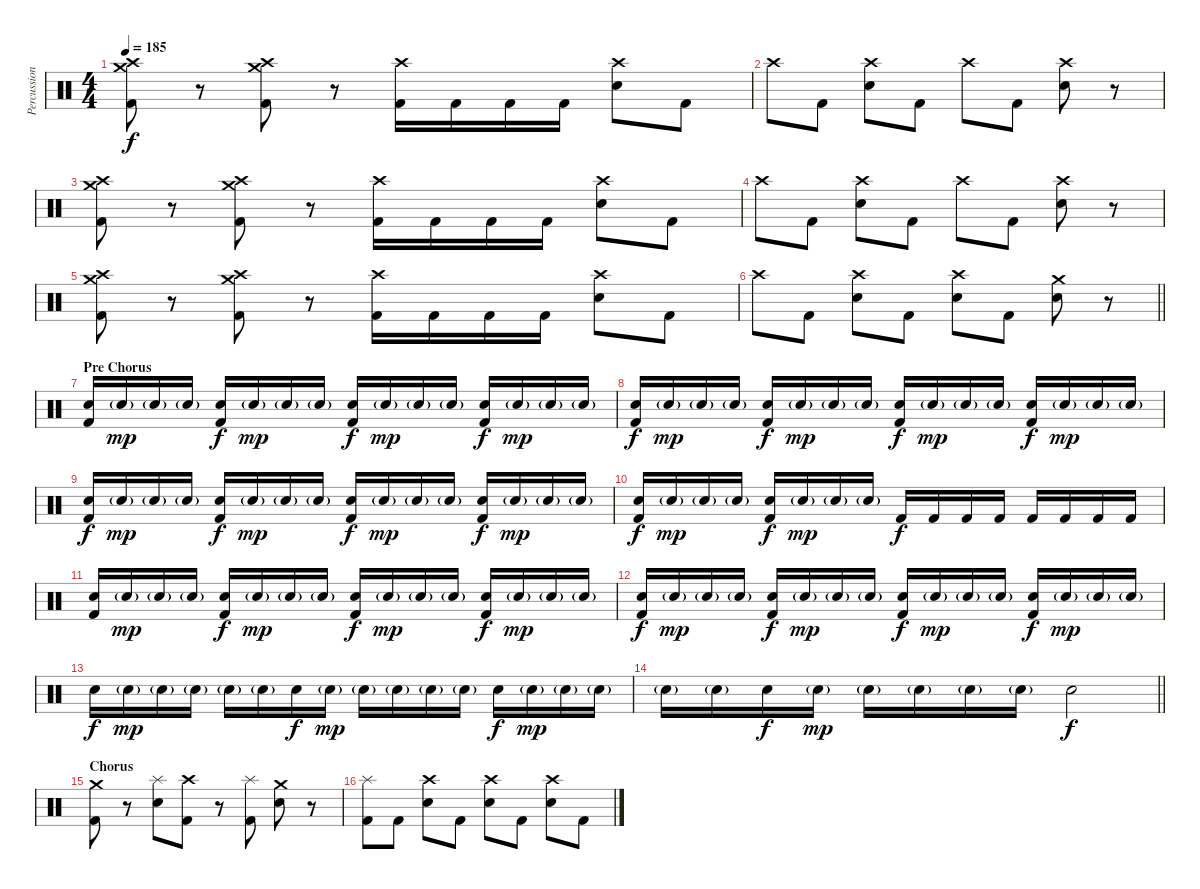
\track ("Percussion" "Percussion") {instrument percussion}
\staff {score}
\articulation defaults
\ts (4 4)
\tempo 185
\clef neutral
\ks c
("Crash medium (hit)" "Crash high (hit)" "Kick (hit) 2").8{dy f} r.8 ("Crash medium (hit)" "Crash high (hit)" "Kick (hit) 2").8 r.8 ("Crash high (hit)" "Kick (hit) 2").16 "Kick (hit) 2".16 "Kick (hit) 2".16 "Kick (hit) 2".16 ("Crash high (hit)" "Electric Snare (hit)").8 "Kick (hit) 2".8 |
"Crash high (hit)".8 "Kick (hit) 2".8 ("Crash high (hit)" "Electric Snare (hit)").8 "Kick (hit) 2".8 "Crash high (hit)".8 "Kick (hit) 2".8 ("Crash high (hit)" "Electric Snare (hit)").8 r.8 |
("Crash medium (hit)" "Crash high (hit)" "Kick (hit) 2").8 r.8 ("Crash medium (hit)" "Crash high (hit)" "Kick (hit) 2").8 r.8 ("Crash high (hit)" "Kick (hit) 2").16 "Kick (hit) 2".16 "Kick (hit) 2".16 "Kick (hit) 2".16 ("Crash high (hit)" "Electric Snare (hit)").8 "Kick (hit) 2".8 |
"Crash high (hit)".8 "Kick (hit) 2".8 ("Crash high (hit)" "Electric Snare (hit)").8 "Kick (hit) 2".8 "Crash high (hit)".8 "Kick (hit) 2".8 ("Crash high (hit)" "Electric Snare (hit)").8 r.8 |
("Crash medium (hit)" "Crash high (hit)" "Kick (hit) 2").8 r.8 ("Crash medium (hit)" "Crash high (hit)" "Kick (hit) 2").8 r.8 ("Crash high (hit)" "Kick (hit) 2").16 "Kick (hit) 2".16 "Kick (hit) 2".16 "Kick (hit) 2".16 ("Crash high (hit)" "Electric Snare (hit)").8 "Kick (hit) 2".8 |
\barLineRight lightlight "Crash high (hit)".8 "Kick (hit) 2".8
("Crash high (hit)" "Electric Snare (hit)").8 "Kick (hit) 2".8 ("Crash high (hit)" "Electric Snare (hit)").8 "Kick (hit) 2".8 ("Crash medium (hit)" "Electric Snare (hit)").8 r.8 |
\section ("" "Pre Chorus")
("Electric Snare (hit)" "Kick (hit) 2").16 "Electric Snare (hit)"{g}.16{dy mp} "Electric Snare (hit)"{g}.16 "Electric Snare (hit)"{g}.16 ("Electric Snare (hit)" "Kick (hit) 2").16{dy f} "Electric Snare (hit)"{g}.16{dy mp} "Electric Snare (hit)"{g}.16 "Electric Snare (hit)"{g}.16 ("Electric Snare (hit)" "Kick (hit) 2").16{dy f} "Electric Snare (hit)"{g}.16{dy mp} "Electric Snare (hit)"{g}.16 "Electric Snare (hit)"{g}.16 ("Electric Snare (hit)" "Kick (hit) 2").16{dy f} "Electric Snare (hit)"{g}.16{dy mp} "Electric Snare (hit)"{g}.16 "Electric Snare (hit)"{g}.16 |
("Electric Snare (hit)" "Kick (hit) 2").16{dy f} "Electric Snare (hit)"{g}.16{dy mp} "Electric Snare (hit)"{g}.16 "Electric Snare (hit)"{g}.16 ("Electric Snare (hit)" "Kick (hit) 2").16{dy f} "Electric Snare (hit)"{g}.16{dy mp} "Electric Snare (hit)"{g}.16 "Electric Snare (hit)"{g}.16 ("Electric Snare (hit)" "Kick (hit) 2").16{dy f} "Electric Snare (hit)"{g}.16{dy mp} "Electric Snare (hit)"{g}.16 "Electric Snare (hit)"{g}.16 ("Electric Snare (hit)" "Kick (hit) 2").16{dy f} "Electric Snare (hit)"{g}.16{dy mp} "Electric Snare (hit)"{g}.16 "Electric Snare (hit)"{g}.16 |
("Electric Snare (hit)" "Kick (hit) 2").16{dy f} "Electric Snare (hit)"{g}.16{dy mp} "Electric Snare (hit)"{g}.16 "Electric Snare (hit)"{g}.16 ("Electric Snare (hit)" "Kick (hit) 2").16{dy f} "Electric Snare (hit)"{g}.16{dy mp} "Electric Snare (hit)"{g}.16 "Electric Snare (hit)"{g}.16 ("Electric Snare (hit)" "Kick (hit) 2").16{dy f} "Electric Snare (hit)"{g}.16{dy mp} "Electric Snare (hit)"{g}.16 "Electric Snare (hit)"{g}.16 ("Electric Snare (hit)" "Kick (hit) 2").16{dy f} "Electric Snare (hit)"{g}.16{dy mp} "Electric Snare (hit)"{g}.16 "Electric Snare (hit)"{g}.16 |
("Electric Snare (hit)" "Kick (hit) 2").16{dy f} "Electric Snare (hit)"{g}.16{dy mp} "Electric Snare (hit)"{g}.16 "Electric Snare (hit)"{g}.16 ("Electric Snare (hit)" "Kick (hit) 2").16{dy f} "Electric Snare (hit)"{g}.16{dy mp} "Electric Snare (hit)"{g}.16 "Electric Snare (hit)"{g}.16 "Kick (hit) 2".16{dy f} "Kick (hit) 2".16 "Kick (hit) 2".16 "Kick (hit) 2".16 "Kick (hit) 2".16 "Kick (hit) 2".16 "Kick (hit) 2".16 "Kick (hit) 2".16 |
("Electric Snare (hit)" "Kick (hit) 2").16 "Electric Snare (hit)"{g}.16{dy mp} "Electric Snare (hit)"{g}.16 "Electric Snare (hit)"{g}.16 ("Electric Snare (hit)" "Kick (hit) 2").16{dy f} "Electric Snare (hit)"{g}.16{dy mp} "Electric Snare (hit)"{g}.16 "Electric Snare (hit)"{g}.16 ("Electric Snare (hit)" "Kick (hit) 2").16{dy f} "Electric Snare (hit)"{g}.16{dy mp} "Electric Snare (hit)"{g}.16 "Electric Snare (hit)"{g}.16 ("Electric Snare (hit)" "Kick (hit) 2").16{dy f} "Electric Snare (hit)"{g}.16{dy mp} "Electric Snare (hit)"{g}.16 "Electric Snare (hit)"{g}.16 |
("Electric Snare (hit)" "Kick (hit) 2").16{dy f} "Electric Snare (hit)"{g}.16{dy mp} "Electric Snare (hit)"{g}.16 "Electric Snare (hit)"{g}.16 ("Electric Snare (hit)" "Kick (hit) 2").16{dy f} "Electric Snare (hit)"{g}.16{dy mp} "Electric Snare (hit)"{g}.16 "Electric Snare (hit)"{g}.16 ("Electric Snare (hit)" "Kick (hit) 2").16{dy f} "Electric Snare (hit)"{g}.16{dy mp} "Electric Snare (hit)"{g}.16 "Electric Snare (hit)"{g}.16 ("Electric Snare (hit)" "Kick (hit) 2").16{dy f} "Electric Snare (hit)"{g}.16{dy mp} "Electric Snare (hit)"{g}.16 "Electric Snare (hit)"{g}.16 |
"Electric Snare (hit)".16{dy f} "Electric Snare (hit)"{g}.16{dy mp} "Electric Snare (hit)"{g}.16 "Electric Snare (hit)"{g}.16 "Electric Snare (hit)"{g}.16 "Electric Snare (hit)"{g}.16 "Electric Snare (hit)".16{dy f} "Electric Snare (hit)"{g}.16{dy mp} "Electric Snare (hit)"{g}.16 "Electric Snare (hit)"{g}.16 "Electric Snare (hit)"{g}.16 "Electric Snare (hit)"{g}.16 "Electric Snare (hit)".16{dy f} "Electric Snare (hit)"{g}.16{dy mp} "Electric Snare (hit)"{g}.16 "Electric Snare (hit)"{g}.16 |
\barLineRight lightlight "Electric Snare (hit)"{g}.16 "Electric Snare (hit)"{g}.16 "Electric Snare (hit)".16{dy f} "Electric Snare (hit)"{g}.16{dy mp} "Electric Snare (hit)"{g}.16 "Electric Snare (hit)"{g}.16 "Electric Snare (hit)"{g}.16 "Electric Snare (hit)"{g}.16 "Electric Snare (hit)".2{dy f}
|
\section ("" "Chorus")
("Crash medium (hit)" "Kick (hit) 2").8 r.8 ("Splash (hit)" "Electric Snare (hit)").8 ("Crash high (hit)" "Kick (hit) 2").8 r.8 ("Splash (hit)" "Kick (hit) 2").8 ("Crash medium (hit)" "Electric Snare (hit)").8 r.8 |
("Splash (hit)" "Kick (hit) 2").8 "Kick (hit) 2".8 ("Crash high (hit)" "Electric Snare (hit)").8 "Kick (hit) 2".8 ("Crash high (hit)" "Electric Snare (hit)").8 "Kick (hit) 2".8 ("Crash high (hit)" "Electric Snare (hit)").8 "Kick (hit) 2".8
